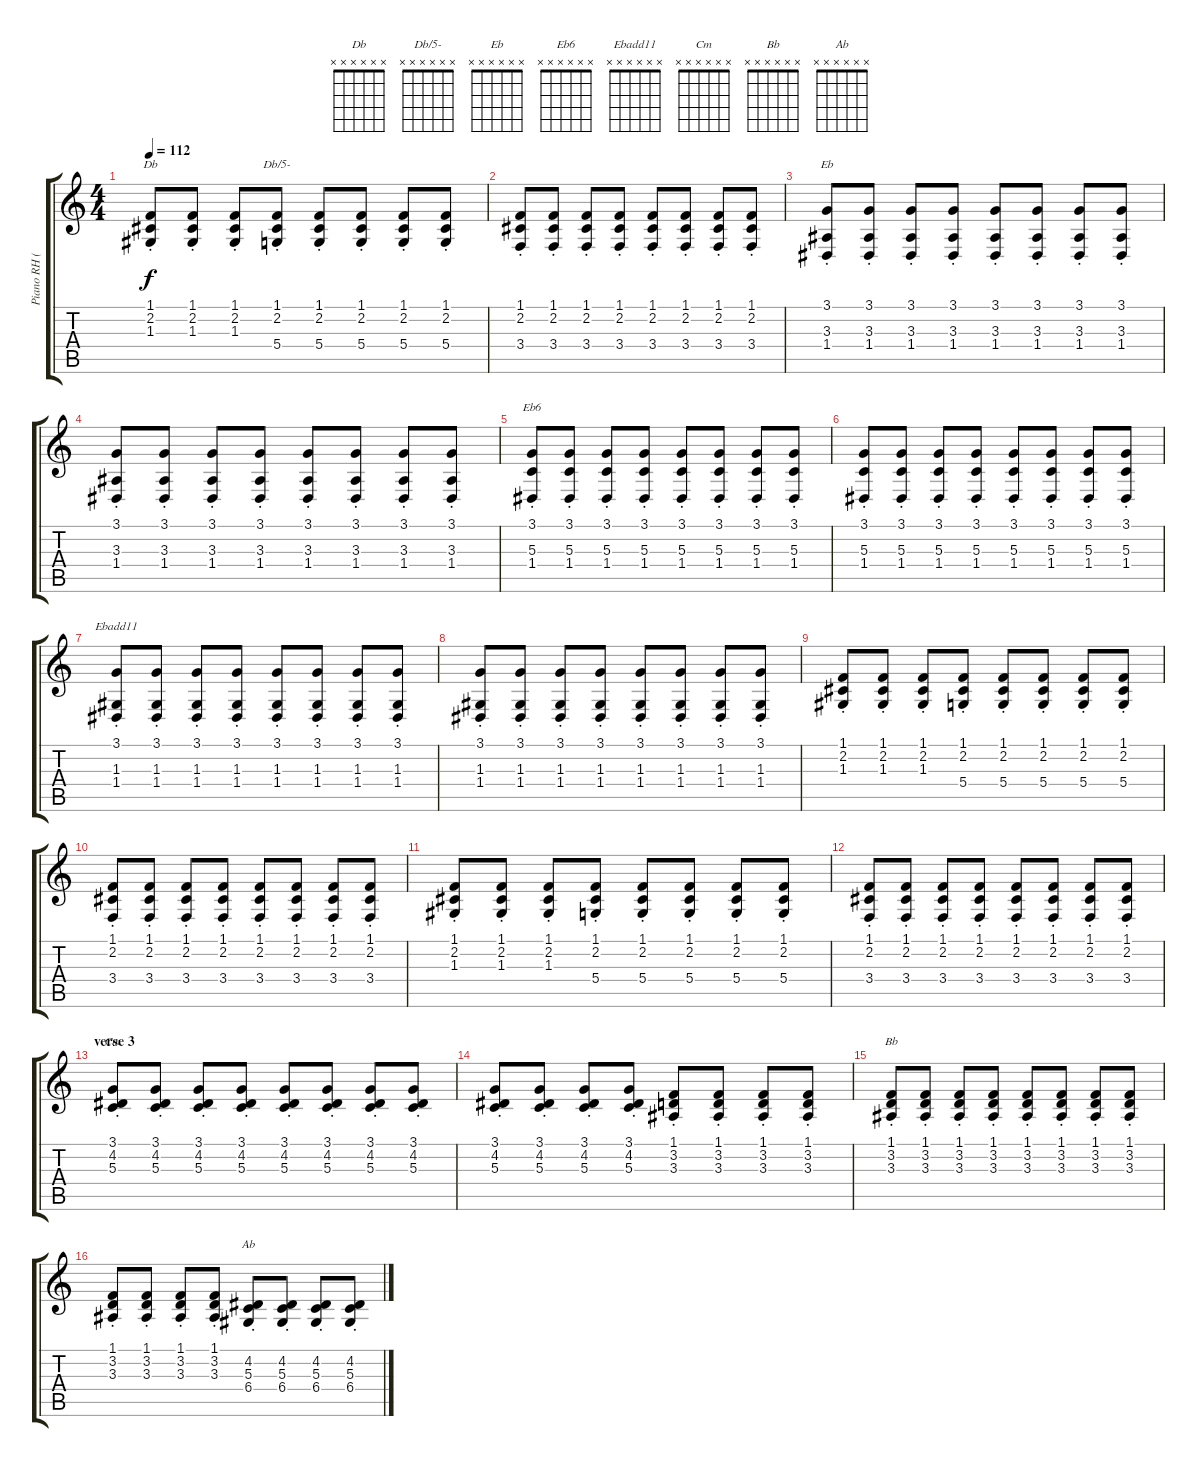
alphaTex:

\track ("Piano RH (Davies)" "Piano RH (") {instrument electricgrandpiano}
\staff {score tabs}
\tuning (E4 B3 G3 D3 A2 E2) {hide}
\chord ("Db" x x x x x x)
\chord ("Db/5-" x x x x x x)
\chord ("Eb" x x x x x x)
\chord ("Eb6" x x x x x x)
\chord ("Ebadd11" x x x x x x)
\chord ("Cm" x x x x x x)
\chord ("Bb" x x x x x x)
\chord ("Ab" x x x x x x)
\ts (4 4)
\tempo 112
\clef g2
\ks c
(1.1{st} 2.2{st} 1.3{st}).8{ch "Db" dy f} (1.1{st} 2.2{st} 1.3{st}).8 (1.1{st} 2.2{st} 1.3{st}).8 (1.1{st} 2.2{st} 5.4{st}).8{ch "Db/5-"} (1.1{st} 2.2{st} 5.4{st}).8 (1.1{st} 2.2{st} 5.4{st}).8 (1.1{st} 2.2{st} 5.4{st}).8 (1.1{st} 2.2{st} 5.4{st}).8 |
(1.1{st} 2.2{st} 3.4{st}).8 (1.1{st} 2.2{st} 3.4{st}).8 (1.1{st} 2.2{st} 3.4{st}).8 (1.1{st} 2.2{st} 3.4{st}).8 (1.1{st} 2.2{st} 3.4{st}).8 (1.1{st} 2.2{st} 3.4{st}).8 (1.1{st} 2.2{st} 3.4{st}).8 (1.1{st} 2.2{st} 3.4{st}).8 |
(3.1{st} 3.3{st} 1.4{st}).8{ch "Eb"} (3.1{st} 3.3{st} 1.4{st}).8 (3.1{st} 3.3{st} 1.4{st}).8 (3.1{st} 3.3{st} 1.4{st}).8 (3.1{st} 3.3{st} 1.4{st}).8 (3.1{st} 3.3{st} 1.4{st}).8 (3.1{st} 3.3{st} 1.4{st}).8 (3.1{st} 3.3{st} 1.4{st}).8 |
(3.1{st} 3.3{st} 1.4{st}).8 (3.1{st} 3.3{st} 1.4{st}).8 (3.1{st} 3.3{st} 1.4{st}).8 (3.1{st} 3.3{st} 1.4{st}).8 (3.1{st} 3.3{st} 1.4{st}).8 (3.1{st} 3.3{st} 1.4{st}).8 (3.1{st} 3.3{st} 1.4{st}).8 (3.1{st} 3.3{st} 1.4{st}).8 |
(3.1{st} 5.3{st} 1.4{st}).8{ch "Eb6"} (3.1{st} 5.3{st} 1.4{st}).8 (3.1{st} 5.3{st} 1.4{st}).8 (3.1{st} 5.3{st} 1.4{st}).8 (3.1{st} 5.3{st} 1.4{st}).8 (3.1{st} 5.3{st} 1.4{st}).8 (3.1{st} 5.3{st} 1.4{st}).8 (3.1{st} 5.3{st} 1.4{st}).8 |
(3.1{st} 5.3{st} 1.4{st}).8 (3.1{st} 5.3{st} 1.4{st}).8 (3.1{st} 5.3{st} 1.4{st}).8 (3.1{st} 5.3{st} 1.4{st}).8 (3.1{st} 5.3{st} 1.4{st}).8 (3.1{st} 5.3{st} 1.4{st}).8 (3.1{st} 5.3{st} 1.4{st}).8 (3.1{st} 5.3{st} 1.4{st}).8 |
(3.1{st} 1.3{st} 1.4{st}).8{ch "Ebadd11"} (3.1{st} 1.3{st} 1.4{st}).8 (3.1{st} 1.3{st} 1.4{st}).8 (3.1{st} 1.3{st} 1.4{st}).8 (3.1{st} 1.3{st} 1.4{st}).8 (3.1{st} 1.3{st} 1.4{st}).8 (3.1{st} 1.3{st} 1.4{st}).8 (3.1{st} 1.3{st} 1.4{st}).8 |
(3.1{st} 1.3{st} 1.4{st}).8 (3.1{st} 1.3{st} 1.4{st}).8 (3.1{st} 1.3{st} 1.4{st}).8 (3.1{st} 1.3{st} 1.4{st}).8 (3.1{st} 1.3{st} 1.4{st}).8 (3.1{st} 1.3{st} 1.4{st}).8 (3.1{st} 1.3{st} 1.4{st}).8 (3.1{st} 1.3{st} 1.4{st}).8 |
(1.1{st} 2.2{st} 1.3{st}).8 (1.1{st} 2.2{st} 1.3{st}).8 (1.1{st} 2.2{st} 1.3{st}).8 (1.1{st} 2.2{st} 5.4{st}).8 (1.1{st} 2.2{st} 5.4{st}).8 (1.1{st} 2.2{st} 5.4{st}).8 (1.1{st} 2.2{st} 5.4{st}).8 (1.1{st} 2.2{st} 5.4{st}).8 |
(1.1{st} 2.2{st} 3.4{st}).8 (1.1{st} 2.2{st} 3.4{st}).8 (1.1{st} 2.2{st} 3.4{st}).8 (1.1{st} 2.2{st} 3.4{st}).8 (1.1{st} 2.2{st} 3.4{st}).8 (1.1{st} 2.2{st} 3.4{st}).8 (1.1{st} 2.2{st} 3.4{st}).8 (1.1{st} 2.2{st} 3.4{st}).8 |
(1.1{st} 2.2{st} 1.3{st}).8 (1.1{st} 2.2{st} 1.3{st}).8 (1.1{st} 2.2{st} 1.3{st}).8 (1.1{st} 2.2{st} 5.4{st}).8 (1.1{st} 2.2{st} 5.4{st}).8 (1.1{st} 2.2{st} 5.4{st}).8 (1.1{st} 2.2{st} 5.4{st}).8 (1.1{st} 2.2{st} 5.4{st}).8 |
(1.1{st} 2.2{st} 3.4{st}).8 (1.1{st} 2.2{st} 3.4{st}).8 (1.1{st} 2.2{st} 3.4{st}).8 (1.1{st} 2.2{st} 3.4{st}).8 (1.1{st} 2.2{st} 3.4{st}).8 (1.1{st} 2.2{st} 3.4{st}).8 (1.1{st} 2.2{st} 3.4{st}).8 (1.1{st} 2.2{st} 3.4{st}).8 |
\section ("" "verse 3")
(3.1{st} 4.2{st} 5.3{st}).8{ch "Cm"} (3.1{st} 4.2{st} 5.3{st}).8 (3.1{st} 4.2{st} 5.3{st}).8 (3.1{st} 4.2{st} 5.3{st}).8 (3.1{st} 4.2{st} 5.3{st}).8 (3.1{st} 4.2{st} 5.3{st}).8 (3.1{st} 4.2{st} 5.3{st}).8 (3.1{st} 4.2{st} 5.3{st}).8 |
(3.1{st} 4.2{st} 5.3{st}).8 (3.1{st} 4.2{st} 5.3{st}).8 (3.1{st} 4.2{st} 5.3{st}).8 (3.1{st} 4.2{st} 5.3{st}).8 (1.1{st} 3.2{st} 3.3{st}).8 (1.1{st} 3.2{st} 3.3{st}).8 (1.1{st} 3.2{st} 3.3{st}).8 (1.1{st} 3.2{st} 3.3{st}).8 |
(1.1{st} 3.2{st} 3.3{st}).8{ch "Bb"} (1.1{st} 3.2{st} 3.3{st}).8 (1.1{st} 3.2{st} 3.3{st}).8 (1.1{st} 3.2{st} 3.3{st}).8 (1.1{st} 3.2{st} 3.3{st}).8 (1.1{st} 3.2{st} 3.3{st}).8 (1.1{st} 3.2{st} 3.3{st}).8 (1.1{st} 3.2{st} 3.3{st}).8 |
(1.1{st} 3.2{st} 3.3{st}).8 (1.1{st} 3.2{st} 3.3{st}).8 (1.1{st} 3.2{st} 3.3{st}).8 (1.1{st} 3.2{st} 3.3{st}).8 (4.2{st} 5.3{st} 6.4{st}).8{ch "Ab"} (4.2{st} 5.3{st} 6.4{st}).8 (4.2{st} 5.3{st} 6.4{st}).8 (4.2{st} 5.3{st} 6.4{st}).8
